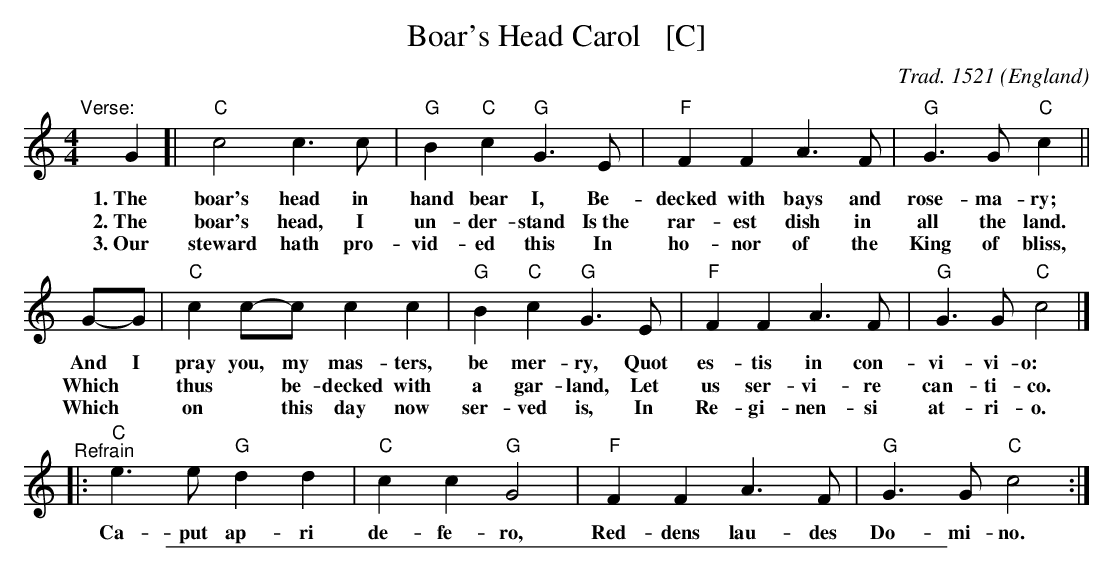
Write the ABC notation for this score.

X:1
T: Boar's Head Carol   [C]
C: Trad. 1521
O: England
M: 4/4
L: 1/4
K: C
"^Verse:"[|]\
G [| "C"c2 c>c | "G"B "C"c "G"G>E | "F"F F A>F | "G"G>G "C"c ||
w:1.~The boar's head in hand bear I,   Be-decked with bays and rose-ma-ry;
w:2.~The boar's head, I un-der-stand   Is~the rar-est dish in all the land.
w:3.~Our steward hath pro-vid-ed this  In ho-nor of the King of bliss,
G/-G/ | "C"c c/-c/ c c | "G"B "C"c "G"G>E | "F"F F A>F | "G"G>G "C"c2 |]
w:	And I pray you, my mas-ters, be mer-ry,  Quot es-tis in con-vi-vi-o:
w:  Which* thus* be-decked with a gar-land,  Let us ser-vi-re can-ti-co.
w:  Which* on* this day now ser-ved is,      In Re-gi-nen-si at-ri-o.
"^Refrain"\
|: "C"e>e "G"d d | "C"c c "G"G2 | "F"F F A>F | "G"G>G "C"c2 :|
w:	Ca-put ap-ri de-fe-ro, Red-dens lau-des Do-mi-no.
